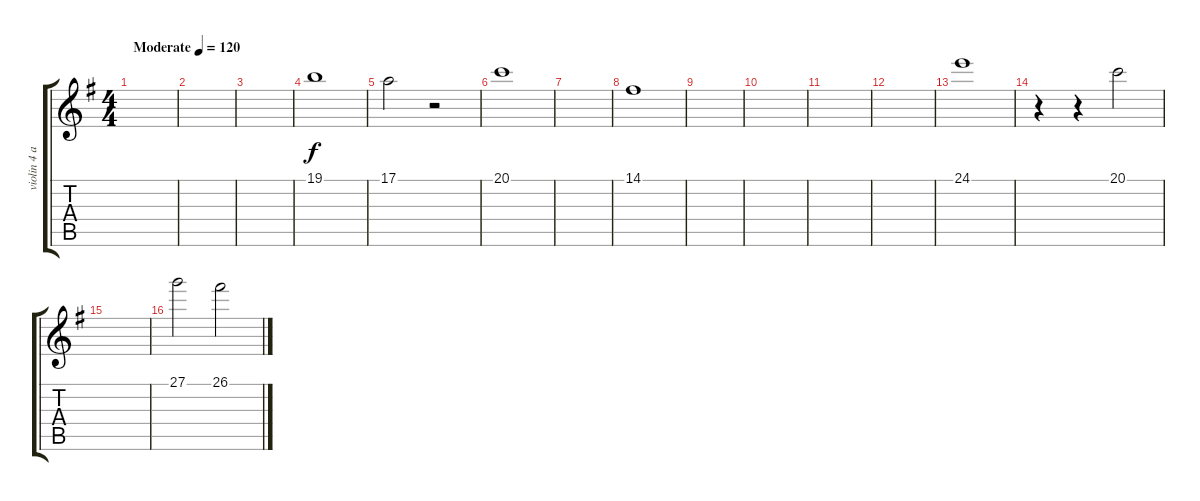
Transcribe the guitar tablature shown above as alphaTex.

\track ("violin 4 agudo" "violin 4 a") {instrument violin}
\staff {score tabs}
\tuning (E4 B3 G3 D3 A2 E2) {hide}
\ts (4 4)
\tempo (120 "Moderate")
\clef g2
\ks g
|
|
|
19.1.1 |
17.1.2 r.2 |
20.1.1 |
|
14.1.1 |
|
|
|
|
24.1.1 |
r.4 r.4 20.1.2 |
|
27.1.2 26.1.2
